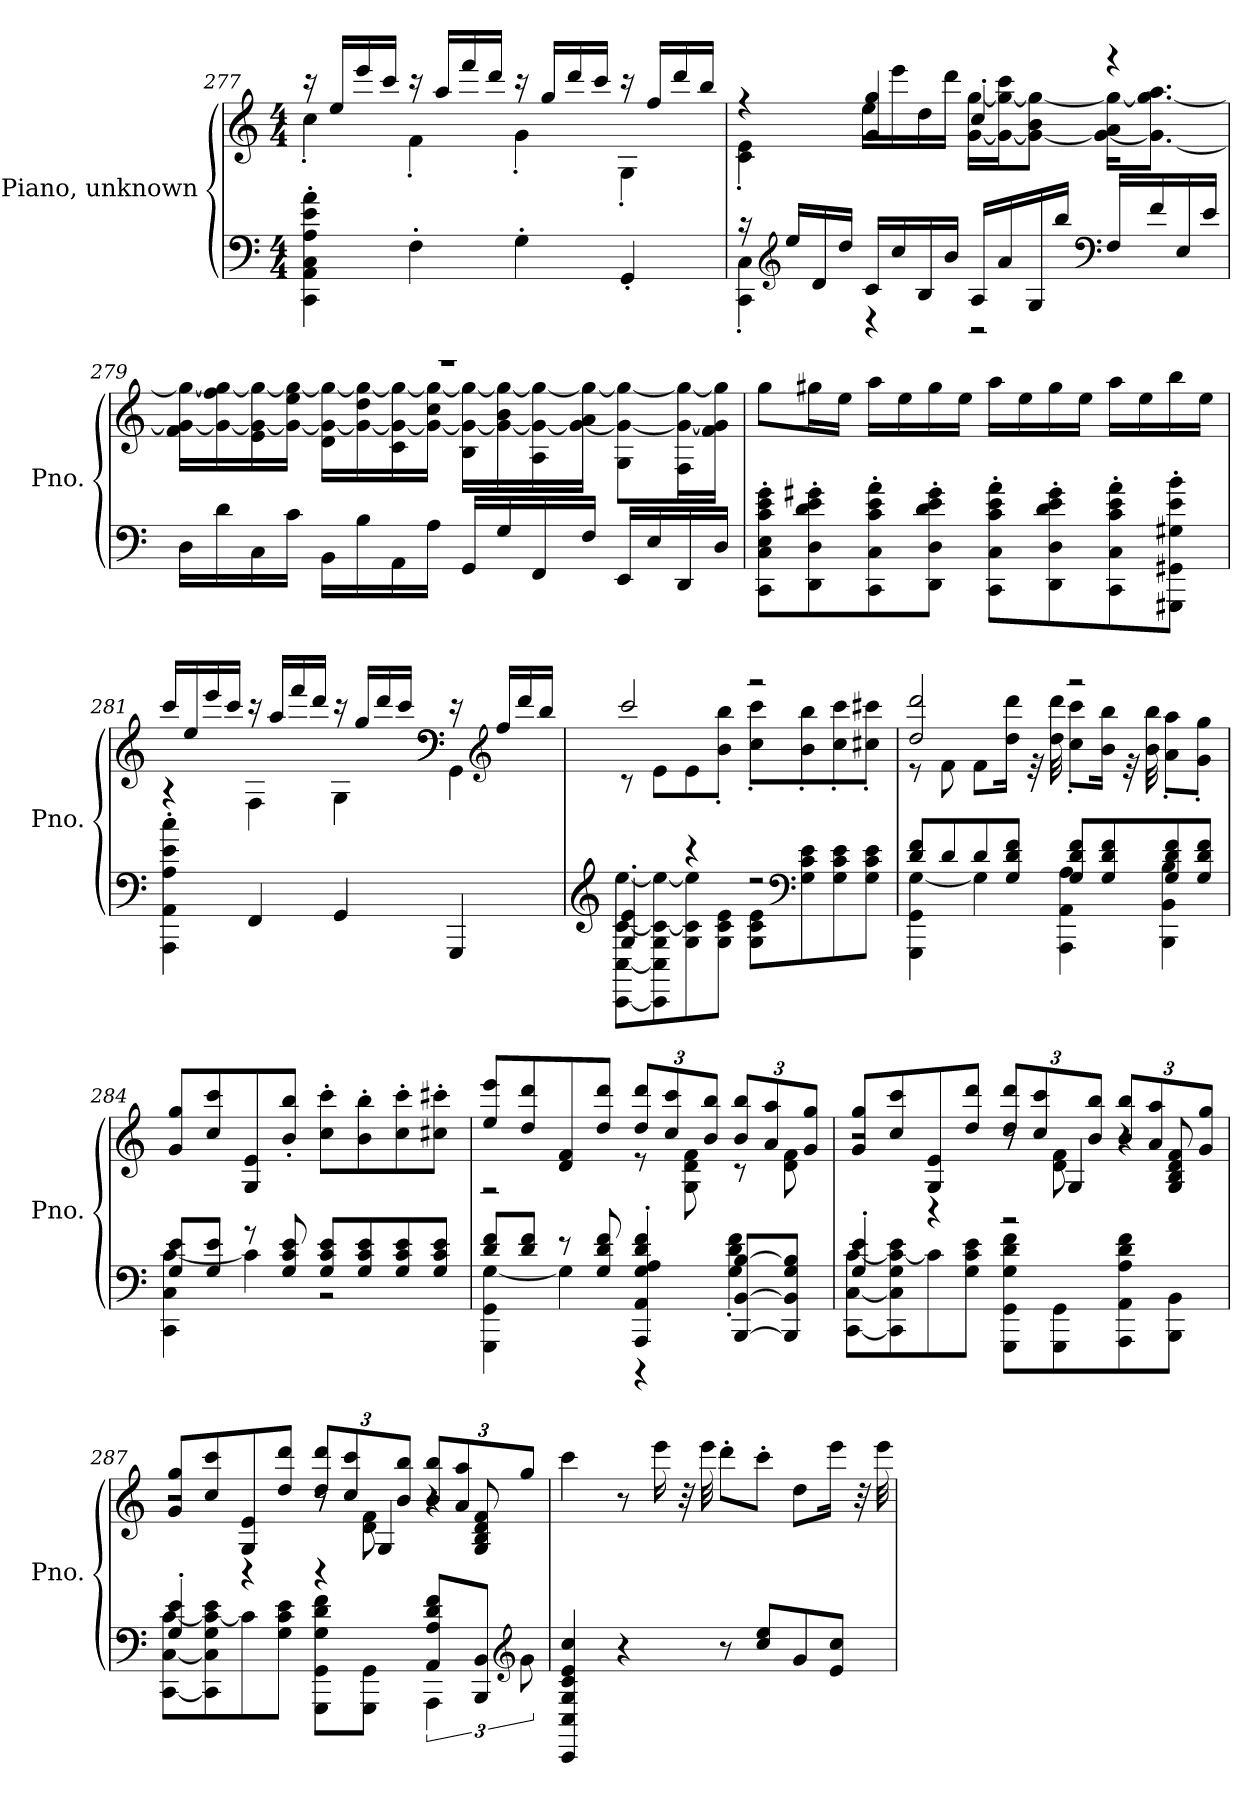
**kern	**kern
*part1	*part1
*staff2	*staff1
*I"Piano, unknown	*
*I'Pno.	*
!!LO:LB:g=z
*clefF4	*clefG2
*k[]	*k[]
*M4/4	*M4/4
=277	=277
*	*^
4CC\' 4AA\' 4C\' 4A\' 4e\' 4a\'	16r	4cc'\
.	16ee/LL	.
.	16eee/	.
.	16ccc/JJ	.
4F'\	16r	4f'\
.	16aa/LL	.
.	16fff/	.
.	16ddd/JJ	.
4G'\	16r	4g'\
.	16gg/LL	.
.	16ddd/	.
.	16ccc/JJ	.
4GG'/	16r	4G'\
.	16ff/LL	.
.	16ddd/	.
.	16bb/JJ	.
=278	=278	=278
*^	*	*
16r	4CC\' 4C\'	4r	4c\' 4e\'
*clefG2	*	*	*
16ee/LL	.	.	.
16d/	.	.	.
16dd/JJ	.	.	.
16c/LL	4r	4g/ 4gg/	16ee\LL
16cc/	.	.	16eee\
16B/	.	.	16dd\
16b/JJ	.	.	16ddd\JJ
16A/LL	2r	4cc'/	[16g\ [16gg\LL
16a/	.	.	16g\_ 16gg\_ 16ccc\J
16G/	.	.	8g\_ 8b\ 8gg\_J
16bb/JJ	.	.	.
*clefF4	*	*	*
16F/LL	.	4r	16g\_ 16a\ 16gg\_KL
16f/	.	.	8.g\_ 8.gg\_ 8.aa\J
16E/	.	.	.
16e/JJ	.	.	.
*v	*v	*	*
!!LO:LB:g=z	!!
=279	=279	=279
16D\LL	1r	16f\ 16g\_ 16gg\_LL
16d\	.	16g\_ 16ff\ 16gg\_
16C\	.	16e\ 16g\_ 16gg\_
16c\JJ	.	16g\_ 16ee\ 16gg\_JJ
16BB\LL	.	16d\ 16g\_ 16gg\_LL
16B\	.	16g\_ 16dd\ 16gg\_
16AA\	.	16c\ 16g\_ 16gg\_
16A\JJ	.	16g\_ 16cc\ 16gg\_JJ
16GG/LL	.	16B\ 16g\_ 16gg\_LL
16G/	.	16g\_ 16b\ 16gg\_
16FF/	.	16A\ 16g\_ 16gg\_
16F/JJ	.	16g\_ 16a\ 16gg\_JJ
16EE/LL	.	8G\ 8g\_ 8gg\_L
16E/	.	.
16DD/	.	16F\ 16g\_ 16gg\_L
16D/JJ	.	16f\ 16g\] 16gg\]JJ
*	*v	*v
=280	=280
8CC\' 8C\' 8E\' 8c\' 8e\' 8g\'L	8gg\L
8DD\' 8D\' 8d\' 8e\' 8g#X\'	16gg#X\L
.	16ee\JJ
8CC\' 8C\' 8c\' 8e\' 8a\'	16aa\LL
.	16ee\
8DD\' 8D\' 8d\' 8e\' 8g#\'J	16gg#\
.	16ee\JJ
8CC\' 8C\' 8c\' 8e\' 8a\'L	16aa\LL
.	16ee\
8DD\' 8D\' 8d\' 8e\' 8g#\'	16gg#\
.	16ee\JJ
8CC\' 8C\' 8c\' 8e\' 8a\'	16aa\LL
.	16ee\
8GGG#X\' 8GG#X\' 8G#X\' 8e\' 8b\'J	16bb\
.	16ee\JJ
!!LO:LB:g=z
=281	=281
*	*^
4AAA\' 4AA\' 4A\' 4e\' 4cc\'	16ccc/LL	4r
.	16ee/	.
.	16eee/	.
.	16ccc/JJ	.
4FF/	16r	4F\
.	16aa/LL	.
.	16fff/	.
.	16ddd/JJ	.
4GG/	16r	4G\
.	16gg/LL	.
.	16ddd/	.
.	16ccc/JJ	.
*	*clefF4	*
4GGG/	16r	4GG\
*	*clefG2	*
.	16ff/LL	.
.	16ddd/	.
.	16bb/JJ	.
=282	=282	=282
*clefG2	*	*
*^	*	*
4G/' 4e/'	[8CC\ [8C\ [8c\ [8ee\L	2ccc/	8r
.	8CC\] 8C\] 8G\ 8c\_ 8ee\_	.	8e\L
4r	8G\ 8c\] 8ee\]	.	8e\
.	8G\ 8c\ 8e\J	.	8b\' 8bb\'J
2r	8G\ 8c\ 8e\L	2r	8cc\' 8ccc\'L
*clefF4	*	*	*
.	8G\ 8c\ 8e\	.	8b\' 8bb\'
.	8G\ 8c\ 8e\	.	8cc\' 8ccc\'
.	8G\ 8c\ 8e\J	.	8cc#X\' 8ccc#X\'J
!!LO:LB:g=z	!!
=283	=283	=283	=283
8d/ 8f/L	4GGG\ 4GG\ [4G\	2dd/ 2ddd/	8r
8d/	.	.	8f\
8d/	4G\]	.	8f\L
8G/ 8d/ 8f/J	.	.	16dd\ 16ddd\Jk
.	.	.	32r
.	.	.	32dd\ 32ddd\
8G/ 8d/ 8f/L	4AAA\ 4AA\ 4A\	2r	8cc\' 8ccc\'L
8G/ 8d/ 8f/	.	.	16b\ 16bb\Jk
.	.	.	32r
.	.	.	32b\ 32bb\
8G/ 8d/ 8f/	4BBB\ 4BB\ 4B\	.	8a\' 8aa\'L
8G/ 8d/ 8f/J	.	.	8g\' 8gg\'J
*	*	*v	*v
=284	=284	=284
8G/ 8e/L	4CC\ 4C\ [4c\	8g/ 8gg/L
8G/ 8e/J	.	8cc/ 8ccc/
8r	4c\]	8G/ 8e/
8G/ 8c/ 8e/	.	8b/' 8bb/'J
8G/ 8c/ 8e/L	2r	8cc\' 8ccc\'L
8G/ 8c/ 8e/	.	8b\' 8bb\'
8G/ 8c/ 8e/	.	8cc\' 8ccc\'
8G/ 8c/ 8e/J	.	8cc#X\' 8ccc#X\'J
=285	=285	=285
*	*	*^
8d/ 8f/L	4GGG\ 4GG\ [4G\	8ee/ 8eee/L	2r
8d/ 8f/J	.	8dd/ 8ddd/	.
8r	4G\]	8d/ 8f/	.
8G/ 8d/ 8f/	.	8dd/ 8ddd/J	.
*	*	*Xbrackettup	*
4AAA/' 4AA/' 4G/' 4A/' 4d/' 4f/'	4r	12dd/ 12ddd/L	8r
.	.	12cc/ 12ccc/	.
.	.	.	8G\ 8d\ 8f\
.	.	12b/ 12bb/J	.
[8BBB/ [8BB/ [8B/L	4G\' 4d\' 4f\'	12b/ 12bb/L	8r
.	.	12a/ 12aa/	.
8BBB/] 8BB/] 8G/ 8B/]J	.	.	8d\ 8f\
.	.	12g/ 12gg/J	.
!!LO:PB:g=z
=286	=286	=286	=286
*	*	*	*^
4G/' 4e/'	[8CC\ [8C\ [8c\L	8g/ 8gg/L	2r	2r
.	8CC\] 8C\] 8G\ 8c\_ 8e\	8cc/ 8ccc/	.	.
4r	8c\]	8G/ 8e/	.	.
.	8G\ 8c\ 8e\J	8dd/ 8ddd/J	.	.
2r	8GGG\ 8GG\ 8G\ 8d\ 8f\L	12dd/ 12ddd/L	8r	8r
.	.	12cc/ 12ccc/	.	.
.	8GGG\ 8GG\	.	8d\ 8f\	4G/
.	.	12b/ 12bb/J	.	.
.	8AAA\ 8AA\ 8A\ 8d\ 8f\	12b/ 12bb/L	4r	.
.	.	12a/ 12aa/	.	.
.	8BBB\ 8BB\J	.	.	8G/ 8B/ 8d/ 8f/
.	.	12g/ 12gg/J	.	.
=287	=287	=287	=287	=287
4G/' 4e/'	[8CC\ [8C\ [8c\L	8g/ 8gg/L	2r	2r
.	8CC\] 8C\] 8G\ 8c\_ 8e\	8cc/ 8ccc/	.	.
4r	8c\]	8G/ 8e/	.	.
.	8G\ 8c\ 8e\J	8dd/ 8ddd/J	.	.
4r	8GGG\ 8GG\ 8G\ 8d\ 8f\L	12dd/ 12ddd/L	8r	8r
.	.	12cc/ 12ccc/	.	.
.	8GGG\ 8GG\J	.	8d\ 8f\	4G/
.	.	12b/ 12bb/J	.	.
8AA/ 8A/ 8d/ 8f/L	6AAA\	12b/ 12bb/L	4r	.
.	.	12a/ 12aa/	.	.
8BBB/ 8BB/J	.	.	.	8G/ 8B/ 8d/ 8f/
*clefG2	*	*	*	*
.	12g\	12gg/J	.	.
*v	*v	*	*	*
*	*v	*v	*v
!!LO:LB:g=z
=288	=288
4CC/ 4C/ 4G/ 4c/ 4e/ 4cc/	4ccc\
4r	8r
.	16eee\
.	32r
.	32eee\
8r	8ddd'\L
8cc/ 8ee/L	8ccc'\J
8g/	8dd\L
8e/ 8cc/J	16eee\Jk
.	32r
.	32eee\
=	=
*-	*-
